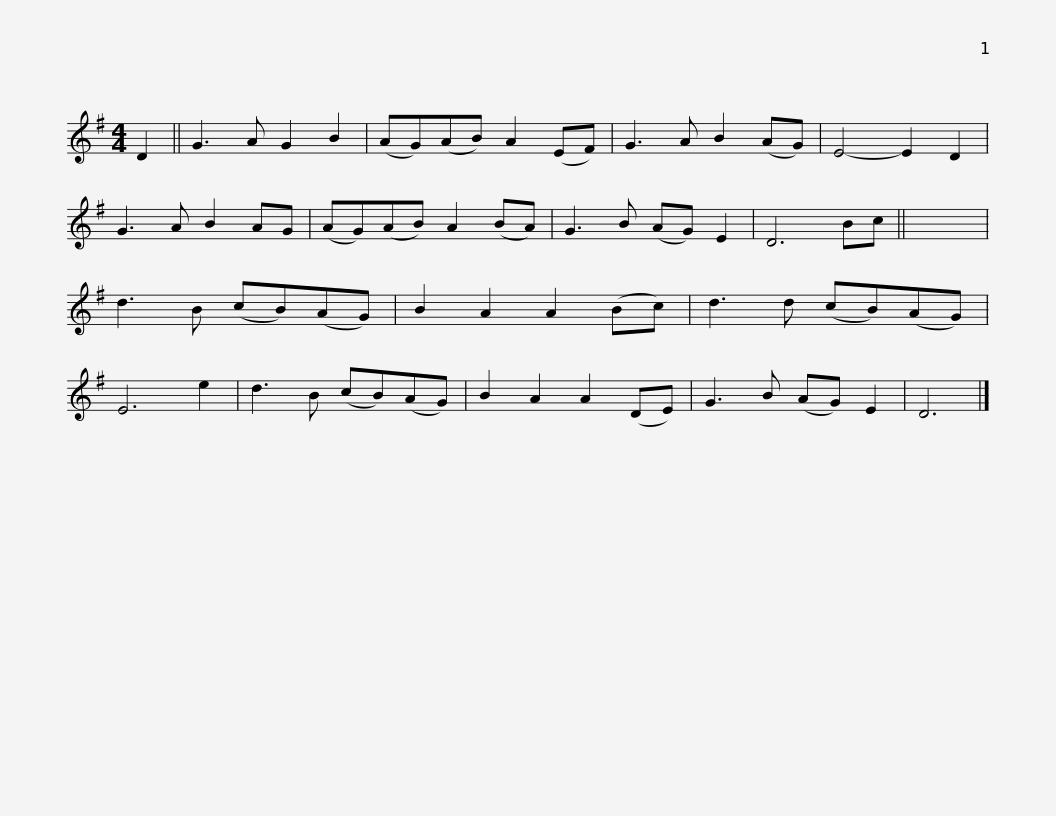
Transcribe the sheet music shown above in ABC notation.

X:1
L:1/8
M:4/4
I:linebreak $
K:G
V:1 treble
V:1
 D2 || G3 A G2 B2 | (AG)(AB) A2 (EF) | G3 A B2 (AG) | E4- E2 D2 | %5
 G3 A B2 AG | (AG)(AB) A2 (BA) | G3 B (AG) E2 |$ D6 Bc || x8 | %10
 d3 B (cB)(AG) | B2 A2 A2 (Bc) | d3 d (cB)(AG) | E6 e2 | d3 B (cB)(AG) | %15
 B2 A2 A2 (DE) | G3 B (AG) E2 |$ D6 |] %18
